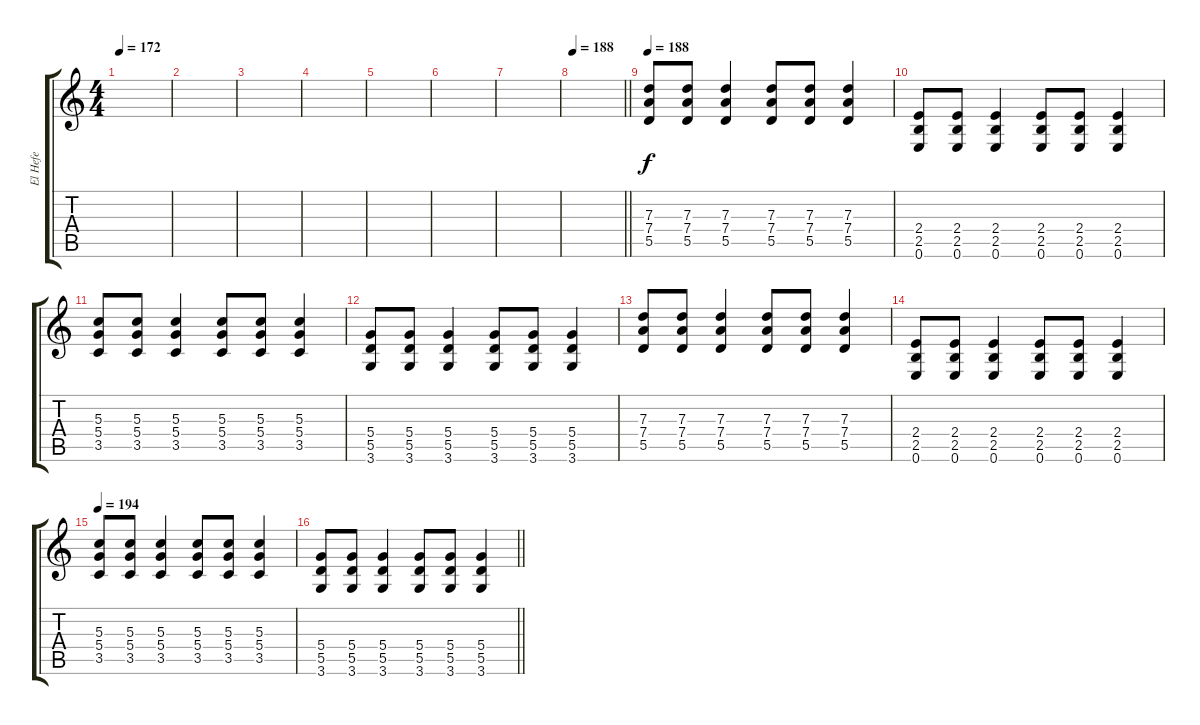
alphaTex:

\track ("El Hefe" "El Hefe") {instrument distortionguitar}
\staff {score tabs}
\tuning (E4 B3 G3 D3 A2 E2) {hide}
\ts (4 4)
\section ("" "")
\tempo 172
\clef g2
\ks c
|
|
|
|
|
|
|
\tempo 188
\barLineRight lightlight
|
\tempo 188
(7.3 7.4 5.5).8{volume 10} (7.3 7.4 5.5).8 (7.3 7.4 5.5).4 (7.3 7.4 5.5).8 (7.3 7.4 5.5).8 (7.3 7.4 5.5).4 |
(2.4 2.5 0.6).8 (2.4 2.5 0.6).8 (2.4 2.5 0.6).4 (2.4 2.5 0.6).8 (2.4 2.5 0.6).8 (2.4 2.5 0.6).4 |
(5.3 5.4 3.5).8 (5.3 5.4 3.5).8 (5.3 5.4 3.5).4 (5.3 5.4 3.5).8 (5.3 5.4 3.5).8 (5.3 5.4 3.5).4 |
(5.4 5.5 3.6).8 (5.4 5.5 3.6).8 (5.4 5.5 3.6).4 (5.4 5.5 3.6).8 (5.4 5.5 3.6).8 (5.4 5.5 3.6).4 |
(7.3 7.4 5.5).8 (7.3 7.4 5.5).8 (7.3 7.4 5.5).4 (7.3 7.4 5.5).8 (7.3 7.4 5.5).8 (7.3 7.4 5.5).4 |
(2.4 2.5 0.6).8 (2.4 2.5 0.6).8 (2.4 2.5 0.6).4 (2.4 2.5 0.6).8 (2.4 2.5 0.6).8 (2.4 2.5 0.6).4 |
\tempo 194
(5.3 5.4 3.5).8 (5.3 5.4 3.5).8 (5.3 5.4 3.5).4 (5.3 5.4 3.5).8 (5.3 5.4 3.5).8 (5.3 5.4 3.5).4 |
\barLineRight lightlight
(5.4 5.5 3.6).8 (5.4 5.5 3.6).8 (5.4 5.5 3.6).4 (5.4 5.5 3.6).8 (5.4 5.5 3.6).8 (5.4 5.5 3.6).4
